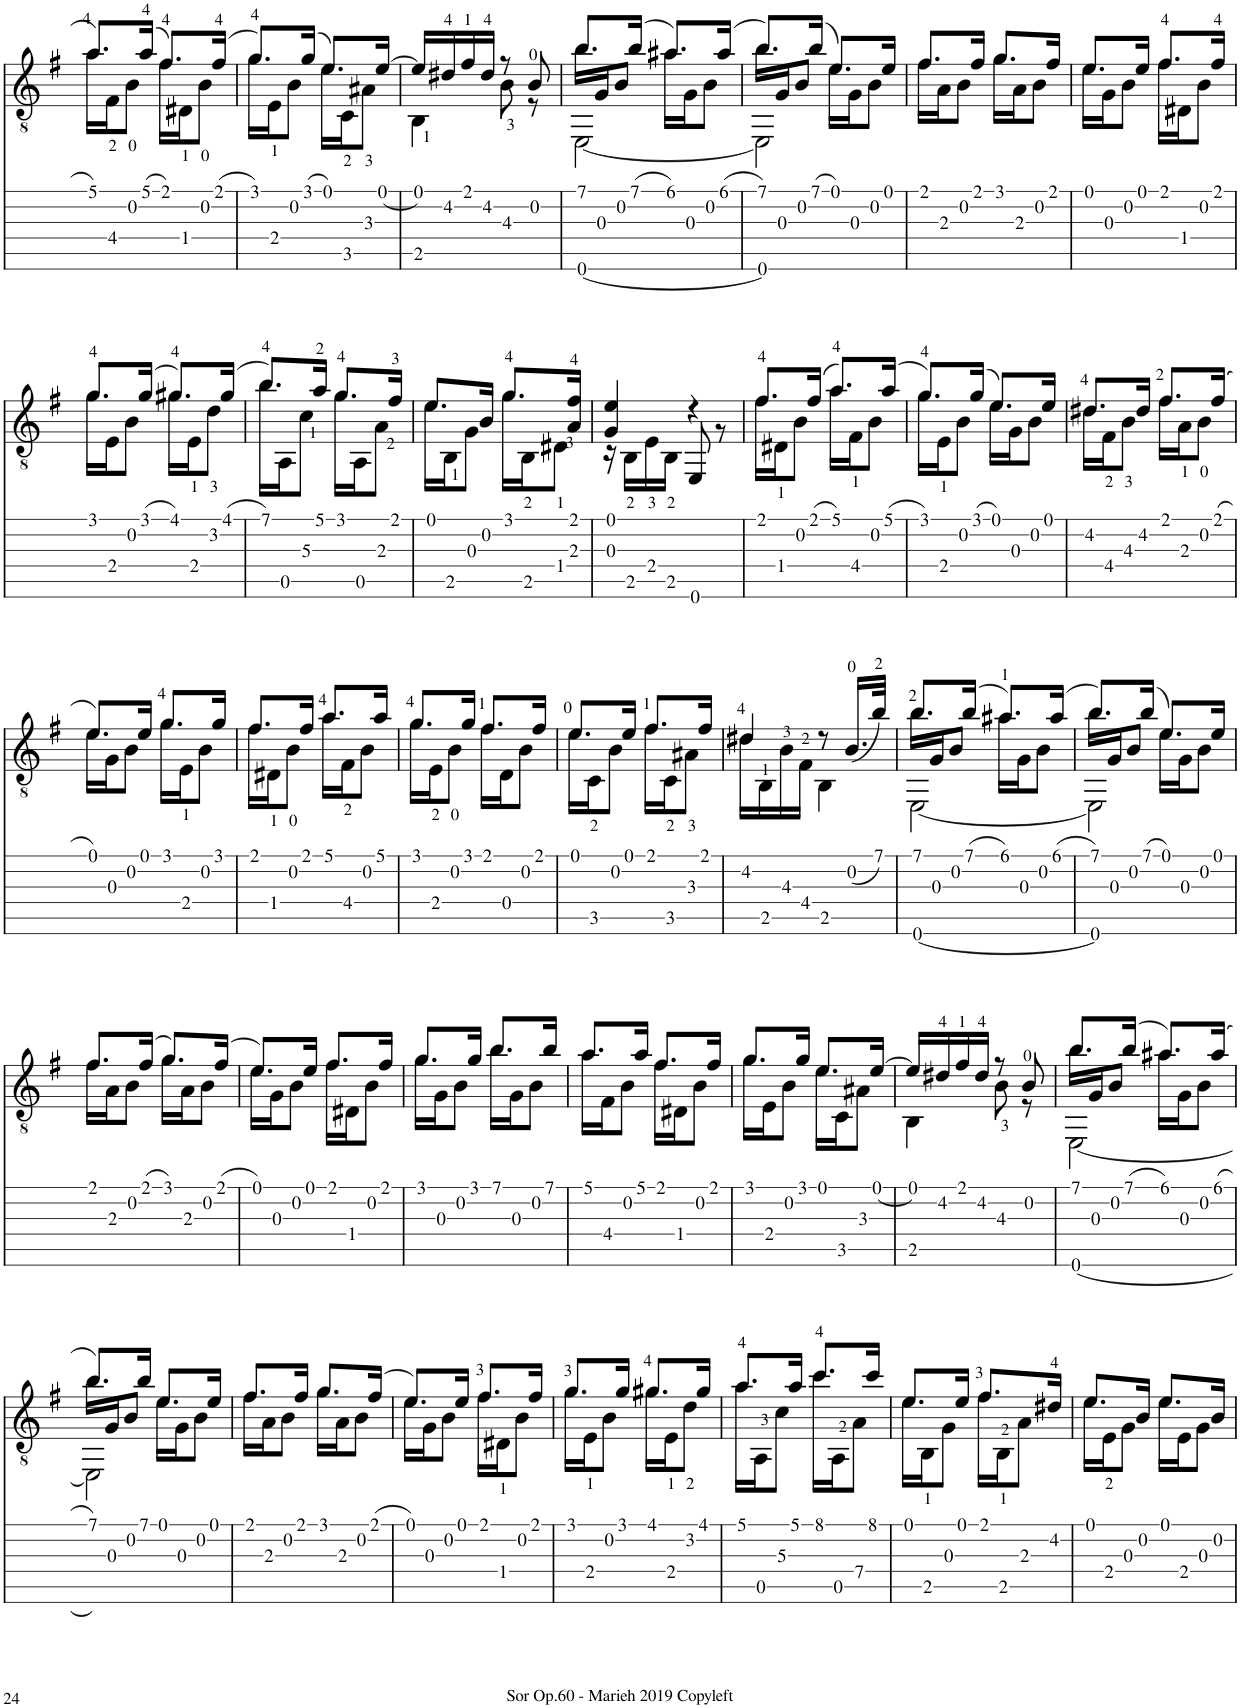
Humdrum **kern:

**kern	**kern
*part2	*part1
*staff2	*staff1
*I"Guitare classique (Tablature)	*I"Classical Guitar
!!LO:PB:g=z
*	*clefGv2
*k[f#]	*k[f#]
*M2/4	*M2/4
=8	=8
*^	*^
8.aL	16aLL	8.a/L	16a\LL
.	16F#J	.	16F#\J
.	8BJ	.	8B\J
(16aJk	.	(16a/Jk	.
8.f#L)	16f#LL	8.f#/L)	16f#\LL
.	16D#XJ	.	16D#X\J
.	8BJ	.	8B\J
(16f#Jk	.	(16f#/Jk	.
=9	=9	=9	=9
8.gL)	16gLL	8.g/L)	16g\LL
.	16EJ	.	16E\J
.	8BJ	.	8B\J
(16gJk	.	(16g/Jk	.
8.eL)	16eLL	8.e/L)	16e\LL
.	16CJ	.	16C\J
.	8A#XJ	.	8A#X\J
[16eJk	.	[16e/Jk	.
=10	=10	=10	=10
16eLL]	4BB	16e/LL]	4BB\
16d#XJ	.	16d#X/	.
16f#L	.	16f#/	.
16d#JJ	.	16d#/JJ	.
8r	8B	8r	8B\
8B	8r	8B/	8r
=11	=11	=11	=11
*	*^	*	*^
8.bL	16bLL	[2EE	8.b/L	16b\LL	[2EE\
.	16GJ	.	.	16G/J	.
.	8BJ	.	.	8B/J	.
(16bJk	.	.	(16b/Jk	.	.
8.a#XL)	16a#LL	.	8.a#X/L)	16a#\LL	.
.	16GJ	.	.	16G\J	.
.	8BJ	.	.	8B\J	.
(16a#Jk	.	.	(16a#/Jk	.	.
=12	=12	=12	=12	=12	=12
8.bL)	16bLL	2EE]	8.b/L)	16b\LL	2EE\]
.	16GJ	.	.	16G/J	.
.	8BJ	.	.	8B/J	.
(16bJk	.	.	(16b/Jk	.	.
8.eL)	16eLL	.	8.e/L)	16e\LL	.
.	16GJ	.	.	16G\J	.
.	8BJ	.	.	8B\J	.
16eJk	.	.	16e/Jk	.	.
*	*v	*v	*	*	*
*	*	*	*v	*v
=13	=13	=13	=13
8.f#L	16f#LL	8.f#/L	16f#\LL
.	16AJ	.	16A\J
.	8BJ	.	8B\J
16f#Jk	.	16f#/Jk	.
8.gL	16gLL	8.g/L	16g\LL
.	16AJ	.	16A\J
.	8BJ	.	8B\J
16f#Jk	.	16f#/Jk	.
=14	=14	=14	=14
8.eL	16eLL	8.e/L	16e\LL
.	16GJ	.	16G\J
.	8BJ	.	8B\J
16eJk	.	16e/Jk	.
8.f#L	16f#LL	8.f#/L	16f#\LL
.	16D#XJ	.	16D#X\J
.	8BJ	.	8B\J
16f#Jk	.	16f#/Jk	.
!!LO:LB:g=z	!!
=15	=15	=15	=15
8.gL	16gLL	8.g/L	16g\LL
.	16EJ	.	16E\J
.	8BJ	.	8B\J
(16gJk	.	(16g/Jk	.
8.g#XL)	16g#LL	8.g#X/L)	16g#\LL
.	16EJ	.	16E\J
.	8dJ	.	8d\J
(16g#Jk	.	(16g#/Jk	.
=16	=16	=16	=16
8.bL)	16bLL	8.b/L)	16b\LL
.	16AAJ	.	16AA\J
.	8cJ	.	8c\J
16aJk	.	16a/Jk	.
8.gL	16gLL	8.g/L	16g\LL
.	16AAJ	.	16AA\J
.	8AJ	.	8A\J
16f#Jk	.	16f#/Jk	.
=17	=17	=17	=17
8.eL	16eLL	8.e/L	16e\LL
.	16BBJ	.	16BB\J
.	8GJ	.	8G\J
16BJk	.	16B/Jk	.
8.gL	16gLL	8.g/L	16g\LL
.	16BBJ	.	16BB\J
.	8D#XJ	.	8D#X\J
16A\ 16f#\Jk	.	16A/ 16f#/Jk	.
=18	=18	=18	=18
4G 4e	16r	4G/ 4e/	16r
.	16BBLL	.	16BB\LL
.	16E	.	16E\
.	16BBJJ	.	16BB\JJ
4r	8EE	4r	8EE/
.	8r	.	8r
=19	=19	=19	=19
8.f#L	16f#LL	8.f#/L	16f#\LL
.	16D#XJ	.	16D#X\J
.	8BJ	.	8B\J
(16f#Jk	.	(16f#/Jk	.
8.aL)	16aLL	8.a/L)	16a\LL
.	16F#J	.	16F#\J
.	8BJ	.	8B\J
(16aJk	.	(16a/Jk	.
=20	=20	=20	=20
8.gL)	16gLL	8.g/L)	16g\LL
.	16EJ	.	16E\J
.	8BJ	.	8B\J
(16gJk	.	(16g/Jk	.
8.eL)	16eLL	8.e/L)	16e\LL
.	16GJ	.	16G\J
.	8BJ	.	8B\J
16eJk	.	16e/Jk	.
=21	=21	=21	=21
8.d#XL	16d#LL	8.d#X/L	16d#\LL
.	16F#J	.	16F#\J
.	8BJ	.	8B\J
16d#Jk	.	16d#/Jk	.
8.f#L	16f#LL	8.f#/L	16f#\LL
.	16AJ	.	16A\J
.	8BJ	.	8B\J
(16f#Jk	.	(16f#/Jk	.
!!LO:LB:g=z	!!
=22	=22	=22	=22
8.eL)	16eLL	8.e/L)	16e\LL
.	16GJ	.	16G\J
.	8BJ	.	8B\J
16eJk	.	16e/Jk	.
8.gL	16gLL	8.g/L	16g\LL
.	16EJ	.	16E\J
.	8BJ	.	8B\J
16gJk	.	16g/Jk	.
=23	=23	=23	=23
8.f#L	16f#LL	8.f#/L	16f#\LL
.	16D#XJ	.	16D#X\J
.	8BJ	.	8B\J
16f#Jk	.	16f#/Jk	.
8.aL	16aLL	8.a/L	16a\LL
.	16F#J	.	16F#\J
.	8BJ	.	8B\J
16aJk	.	16a/Jk	.
=24	=24	=24	=24
8.gL	16gLL	8.g/L	16g\LL
.	16EJ	.	16E\J
.	8BJ	.	8B\J
16gJk	.	16g/Jk	.
8.f#L	16f#LL	8.f#/L	16f#\LL
.	16DJ	.	16D\J
.	8BJ	.	8B\J
16f#Jk	.	16f#/Jk	.
=25	=25	=25	=25
8.eL	16eLL	8.e/L	16e\LL
.	16CJ	.	16C\J
.	8BJ	.	8B\J
16eJk	.	16e/Jk	.
8.f#L	16f#LL	8.f#/L	16f#\LL
.	16CJ	.	16C\J
.	8A#XJ	.	8A#X\J
16f#Jk	.	16f#/Jk	.
=26	=26	=26	=26
4d#X	16r	4d#X/	16d#\LL
.	16BB>LL	.	16BB>\
.	16B>	.	16B>\
.	16F#>JJ	.	16F#>\JJ
8r	4BB	8r	4BB\
(<16.BLL	.	(<16.B/LL	.
32bJJk)	.	32b/JJk)	.
=27	=27	=27	=27
*	*^	*	*^
8.bL	16bLL	[2EE	8.b/L	16b\LL	[2EE\
.	16GJ	.	.	16G/J	.
.	8BJ	.	.	8B/J	.
(16bJk	.	.	(16b/Jk	.	.
8.a#XL)	16a#LL	.	8.a#X/L)	16a#\LL	.
.	16GJ	.	.	16G\J	.
.	8BJ	.	.	8B\J	.
(16a#Jk	.	.	(16a#/Jk	.	.
=28	=28	=28	=28	=28	=28
8.bL)	16bLL	2EE]	8.b/L)	16b\LL	2EE\]
.	16GJ	.	.	16G/J	.
.	8BJ	.	.	8B/J	.
(16bJk	.	.	(16b/Jk	.	.
8.eL)	16eLL	.	8.e/L)	16e\LL	.
.	16GJ	.	.	16G\J	.
.	8BJ	.	.	8B\J	.
16eJk	.	.	16e/Jk	.	.
*	*v	*v	*	*	*
*	*	*	*v	*v
!!LO:LB:g=z
=29	=29	=29	=29
8.f#L	16f#LL	8.f#/L	16f#\LL
.	16AJ	.	16A\J
.	8BJ	.	8B\J
(16f#Jk	.	(16f#/Jk	.
8.gL)	16gLL	8.g/L)	16g\LL
.	16AJ	.	16A\J
.	8BJ	.	8B\J
(16f#Jk	.	(16f#/Jk	.
=30	=30	=30	=30
8.eL)	16eLL	8.e/L)	16e\LL
.	16GJ	.	16G\J
.	8BJ	.	8B\J
16eJk	.	16e/Jk	.
8.f#L	16f#LL	8.f#/L	16f#\LL
.	16D#XJ	.	16D#X\J
.	8BJ	.	8B\J
16f#Jk	.	16f#/Jk	.
=31	=31	=31	=31
8.gL	16gLL	8.g/L	16g\LL
.	16GJ	.	16G\J
.	8BJ	.	8B\J
16gJk	.	16g/Jk	.
8.bL	16bLL	8.b/L	16b\LL
.	16GJ	.	16G\J
.	8BJ	.	8B\J
16bJk	.	16b/Jk	.
=32	=32	=32	=32
8.aL	16aLL	8.a/L	16a\LL
.	16F#J	.	16F#\J
.	8BJ	.	8B\J
16aJk	.	16a/Jk	.
8.f#L	16f#LL	8.f#/L	16f#\LL
.	16D#XJ	.	16D#X\J
.	8BJ	.	8B\J
16f#Jk	.	16f#/Jk	.
=33	=33	=33	=33
8.gL	16gLL	8.g/L	16g\LL
.	16EJ	.	16E\J
.	8BJ	.	8B\J
16gJk	.	16g/Jk	.
8.eL	16eLL	8.e/L	16e\LL
.	16CJ	.	16C\J
.	8A#XJ	.	8A#X\J
[16eJk	.	[16e/Jk	.
=34	=34	=34	=34
16eLL]	4BB	16e/LL]	4BB\
16d#XJ	.	16d#X/	.
16f#L	.	16f#/	.
16d#JJ	.	16d#/JJ	.
8r	8B	8r	8B\
8B	8r	8B/	8r
=35	=35	=35	=35
*	*^	*	*^
8.bL	16bLL	[2EE	8.b/L	16b\LL	[2EE\
.	16GJ	.	.	16G/J	.
.	8BJ	.	.	8B/J	.
(16bJk	.	.	(16b/Jk	.	.
8.a#XL)	16a#LL	.	8.a#X/L)	16a#\LL	.
.	16GJ	.	.	16G\J	.
.	8BJ	.	.	8B\J	.
(16a#Jk	.	.	(16a#/Jk	.	.
!!LO:LB:g=z	!!	!!
=36	=36	=36	=36	=36	=36
8.bL)	16bLL	2EE]	8.b/L)	16b\LL	2EE\]
.	16GJ	.	.	16G/J	.
.	8BJ	.	.	8B/J	.
16bJk	.	.	16b/Jk	.	.
8.eL	16eLL	.	8.e/L	16e\LL	.
.	16GJ	.	.	16G\J	.
.	8BJ	.	.	8B\J	.
16eJk	.	.	16e/Jk	.	.
*	*v	*v	*	*	*
*	*	*	*v	*v
=37	=37	=37	=37
8.f#L	16f#LL	8.f#/L	16f#\LL
.	16AJ	.	16A\J
.	8BJ	.	8B\J
16f#Jk	.	16f#/Jk	.
8.gL	16gLL	8.g/L	16g\LL
.	16AJ	.	16A\J
.	8BJ	.	8B\J
(16f#Jk	.	(16f#/Jk	.
=38	=38	=38	=38
8.eL)	16eLL	8.e/L)	16e\LL
.	16GJ	.	16G\J
.	8BJ	.	8B\J
16eJk	.	16e/Jk	.
8.f#L	16f#LL	8.f#/L	16f#\LL
.	16D#XJ	.	16D#X\J
.	8BJ	.	8B\J
16f#Jk	.	16f#/Jk	.
=39	=39	=39	=39
8.gL	16gLL	8.g/L	16g\LL
.	16EJ	.	16E\J
.	8BJ	.	8B\J
16gJk	.	16g/Jk	.
8.g#XL	16g#LL	8.g#X/L	16g#\LL
.	16EJ	.	16E\J
.	8dJ	.	8d\J
16g#Jk	.	16g#/Jk	.
=40	=40	=40	=40
8.aL	16aLL	8.a/L	16a\LL
.	16AAJ	.	16AA\J
.	8cJ	.	8c\J
16aJk	.	16a/Jk	.
8.ccL	16ccLL	8.cc/L	16cc\LL
.	16AAJ	.	16AA\J
.	8AJ	.	8A\J
16ccJk	.	16cc/Jk	.
=41	=41	=41	=41
8.eL	16eLL	8.e/L	16e\LL
.	16BBJ	.	16BB\J
.	8GJ	.	8G\J
16eJk	.	16e/Jk	.
8.f#L	16f#LL	8.f#/L	16f#\LL
.	16BBJ	.	16BB\J
.	8AJ	.	8A\J
16d#XJk	.	16d#X/Jk	.
=42	=42	=42	=42
8.eL	16eLL	8.e/L	16e\LL
.	16EJ	.	16E\J
.	8GJ	.	8G\J
16BJk	.	16B/Jk	.
8.eL	16eLL	8.e/L	16e\LL
.	16EJ	.	16E\J
.	8GJ	.	8G\J
16BJk	.	16B/Jk	.
*v	*v	*	*
*	*v	*v
=	=
*-	*-
